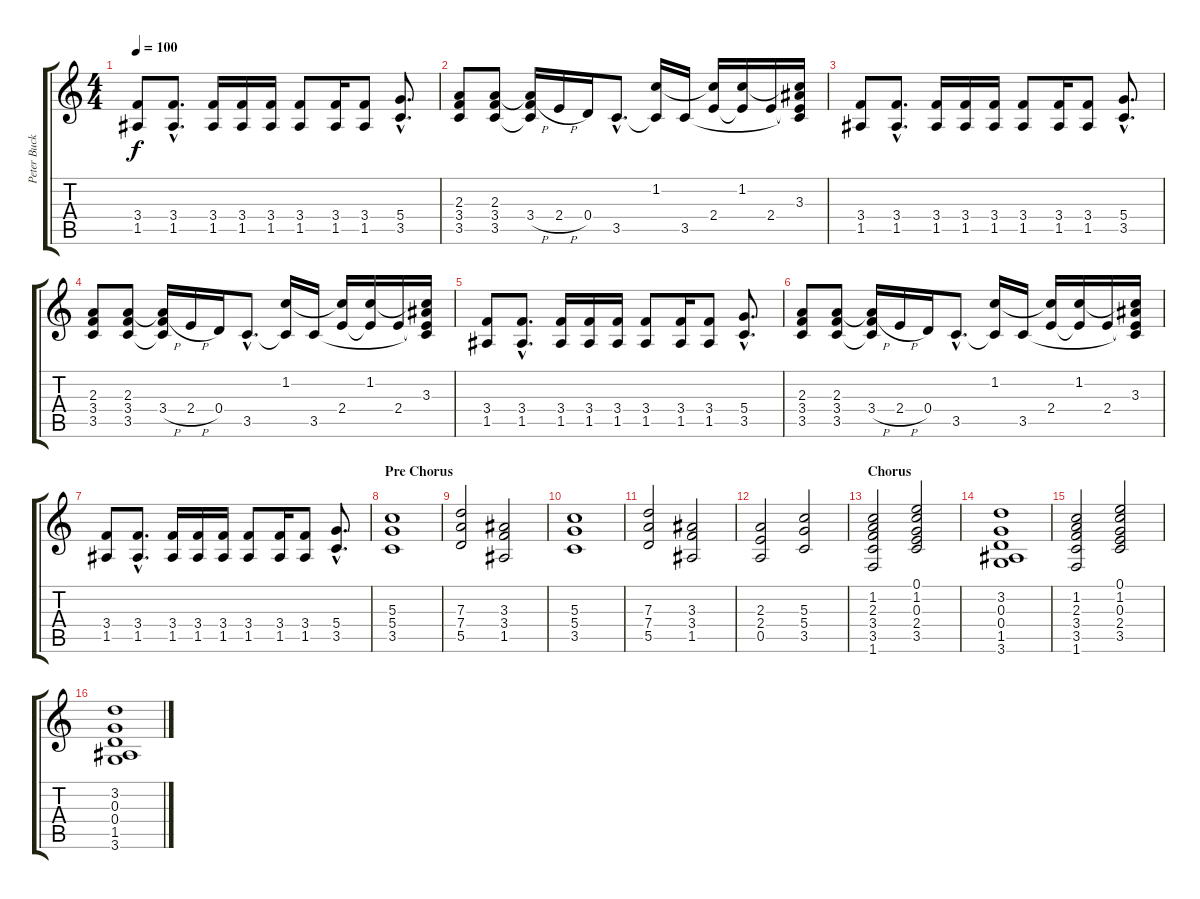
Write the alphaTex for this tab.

\track ("Peter Buck (Guitar I)" "Peter Buck") {instrument distortionguitar}
\staff {score tabs}
\tuning (E4 B3 G3 D3 A2 E2) {hide}
\ts (4 4)
\tempo 100
\clef g2
\ks c
(3.4 1.5).8{dy f} (3.4{hac} 1.5{hac}).8{d} (3.4 1.5).16 (3.4 1.5).16 (3.4 1.5).16 (3.4 1.5).8 (3.4 1.5).16 (3.4 1.5).8 (5.4{hac} 3.5{hac}).8{d} |
(2.3 3.4 3.5).8 (2.3 3.4 3.5).8 (2.3{t} 3.4{h} 3.5{t}).16 2.4{h}.16 0.4.16 3.5{hac}.8{d} (1.2 3.5{t}).16 3.5.16 (1.2{t} 2.4).16 (1.2 2.4{t}).16 2.4.16 (1.2{t} 3.3 2.4{t} 3.5{t}).16 |
(3.4 1.5).8 (3.4{hac} 1.5{hac}).8{d} (3.4 1.5).16 (3.4 1.5).16 (3.4 1.5).16 (3.4 1.5).8 (3.4 1.5).16 (3.4 1.5).8 (5.4{hac} 3.5{hac}).8{d} |
(2.3 3.4 3.5).8 (2.3 3.4 3.5).8 (2.3{t} 3.4{h} 3.5{t}).16 2.4{h}.16 0.4.16 3.5{hac}.8{d} (1.2 3.5{t}).16 3.5.16 (1.2{t} 2.4).16 (1.2 2.4{t}).16 2.4.16 (1.2{t} 3.3 2.4{t} 3.5{t}).16 |
(3.4 1.5).8 (3.4{hac} 1.5{hac}).8{d} (3.4 1.5).16 (3.4 1.5).16 (3.4 1.5).16 (3.4 1.5).8 (3.4 1.5).16 (3.4 1.5).8 (5.4{hac} 3.5{hac}).8{d} |
(2.3 3.4 3.5).8 (2.3 3.4 3.5).8 (2.3{t} 3.4{h} 3.5{t}).16 2.4{h}.16 0.4.16 3.5{hac}.8{d} (1.2 3.5{t}).16 3.5.16 (1.2{t} 2.4).16 (1.2 2.4{t}).16 2.4.16 (1.2{t} 3.3 2.4{t} 3.5{t}).16 |
(3.4 1.5).8 (3.4{hac} 1.5{hac}).8{d} (3.4 1.5).16 (3.4 1.5).16 (3.4 1.5).16 (3.4 1.5).8 (3.4 1.5).16 (3.4 1.5).8 (5.4{hac} 3.5{hac}).8{d} |
\section ("" "Pre Chorus")
(5.3 5.4 3.5).1 |
(7.3 7.4 5.5).2 (3.3 3.4 1.5).2 |
(5.3 5.4 3.5).1 |
(7.3 7.4 5.5).2 (3.3 3.4 1.5).2 |
(2.3 2.4 0.5).2 (5.3 5.4 3.5).2 |
\section ("" "Chorus")
(1.2 2.3 3.4 3.5 1.6).2 (0.1 1.2 0.3 2.4 3.5).2 |
(3.2 0.3 0.4 1.5 3.6).1 |
(1.2 2.3 3.4 3.5 1.6).2 (0.1 1.2 0.3 2.4 3.5).2 |
(3.2 0.3 0.4 1.5 3.6).1
